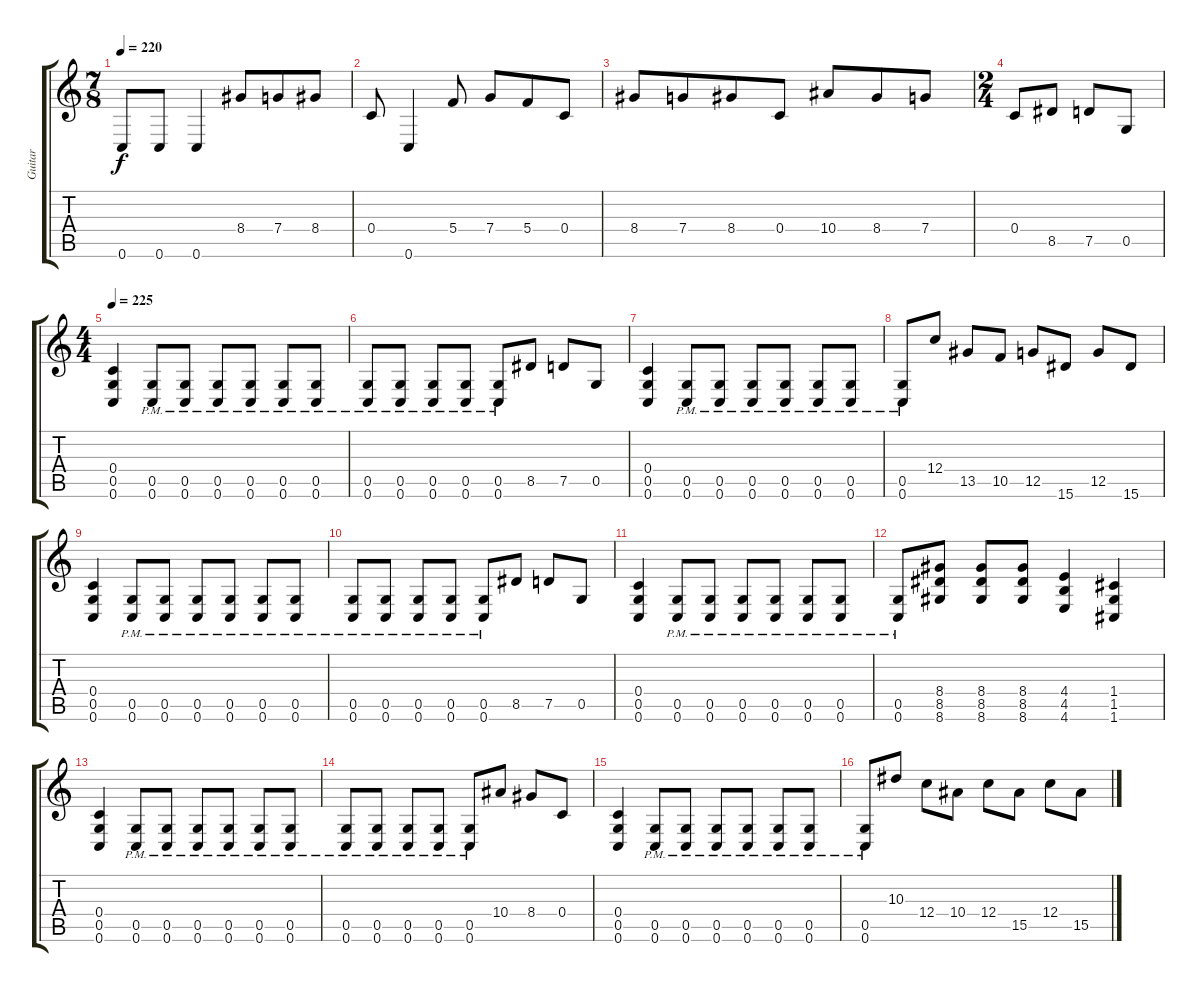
\track ("Guitar" "Guitar") {instrument acousticguitarsteel}
\staff {score tabs}
\tuning (D4 A3 F3 C3 G2 C2) {hide}
\ts (7 8)
\tempo 220
\clef g2
\ks c
0.6.8{dy f} 0.6.8 0.6.4 8.4.8 7.4.8 8.4.8 |
0.4.8 0.6.4 5.4.8 7.4.8 5.4.8 0.4.8 |
8.4.8 7.4.8 8.4.8 0.4.8 10.4.8 8.4.8 7.4.8 |
\ts (2 4)
0.4.8 8.5.8 7.5.8 0.5.8 |
\ts (4 4)
\tempo 225
(0.4 0.5 0.6).4 (0.5{pm} 0.6{pm}).8 (0.5{pm} 0.6{pm}).8 (0.5{pm} 0.6{pm}).8 (0.5{pm} 0.6{pm}).8 (0.5{pm} 0.6{pm}).8 (0.5{pm} 0.6{pm}).8 |
(0.5{pm} 0.6{pm}).8 (0.5{pm} 0.6{pm}).8 (0.5{pm} 0.6{pm}).8 (0.5{pm} 0.6{pm}).8 (0.5{pm} 0.6{pm}).8 8.5.8 7.5.8 0.5.8 |
(0.4 0.5 0.6).4 (0.5{pm} 0.6{pm}).8 (0.5{pm} 0.6{pm}).8 (0.5{pm} 0.6{pm}).8 (0.5{pm} 0.6{pm}).8 (0.5{pm} 0.6{pm}).8 (0.5{pm} 0.6{pm}).8 |
(0.5{pm} 0.6{pm}).8 12.4.8 13.5.8 10.5.8 12.5.8 15.6.8 12.5.8 15.6.8 |
(0.4 0.5 0.6).4 (0.5{pm} 0.6{pm}).8 (0.5{pm} 0.6{pm}).8 (0.5{pm} 0.6{pm}).8 (0.5{pm} 0.6{pm}).8 (0.5{pm} 0.6{pm}).8 (0.5{pm} 0.6{pm}).8 |
(0.5{pm} 0.6{pm}).8 (0.5{pm} 0.6{pm}).8 (0.5{pm} 0.6{pm}).8 (0.5{pm} 0.6{pm}).8 (0.5{pm} 0.6{pm}).8 8.5.8 7.5.8 0.5.8 |
(0.4 0.5 0.6).4 (0.5{pm} 0.6{pm}).8 (0.5{pm} 0.6{pm}).8 (0.5{pm} 0.6{pm}).8 (0.5{pm} 0.6{pm}).8 (0.5{pm} 0.6{pm}).8 (0.5{pm} 0.6{pm}).8 |
(0.5{pm} 0.6{pm}).8 (8.4 8.5 8.6).8 (8.4 8.5 8.6).8 (8.4 8.5 8.6).8 (4.4 4.5 4.6).4 (1.4 1.5 1.6).4 |
(0.4 0.5 0.6).4 (0.5{pm} 0.6{pm}).8 (0.5{pm} 0.6{pm}).8 (0.5{pm} 0.6{pm}).8 (0.5{pm} 0.6{pm}).8 (0.5{pm} 0.6{pm}).8 (0.5{pm} 0.6{pm}).8 |
(0.5{pm} 0.6{pm}).8 (0.5{pm} 0.6{pm}).8 (0.5{pm} 0.6{pm}).8 (0.5{pm} 0.6{pm}).8 (0.5{pm} 0.6{pm}).8 10.4.8 8.4.8 0.4.8 |
(0.4 0.5 0.6).4 (0.5{pm} 0.6{pm}).8 (0.5{pm} 0.6{pm}).8 (0.5{pm} 0.6{pm}).8 (0.5{pm} 0.6{pm}).8 (0.5{pm} 0.6{pm}).8 (0.5{pm} 0.6{pm}).8 |
(0.5{pm} 0.6{pm}).8 10.3.8 12.4.8 10.4.8 12.4.8 15.5.8 12.4.8 15.5.8
